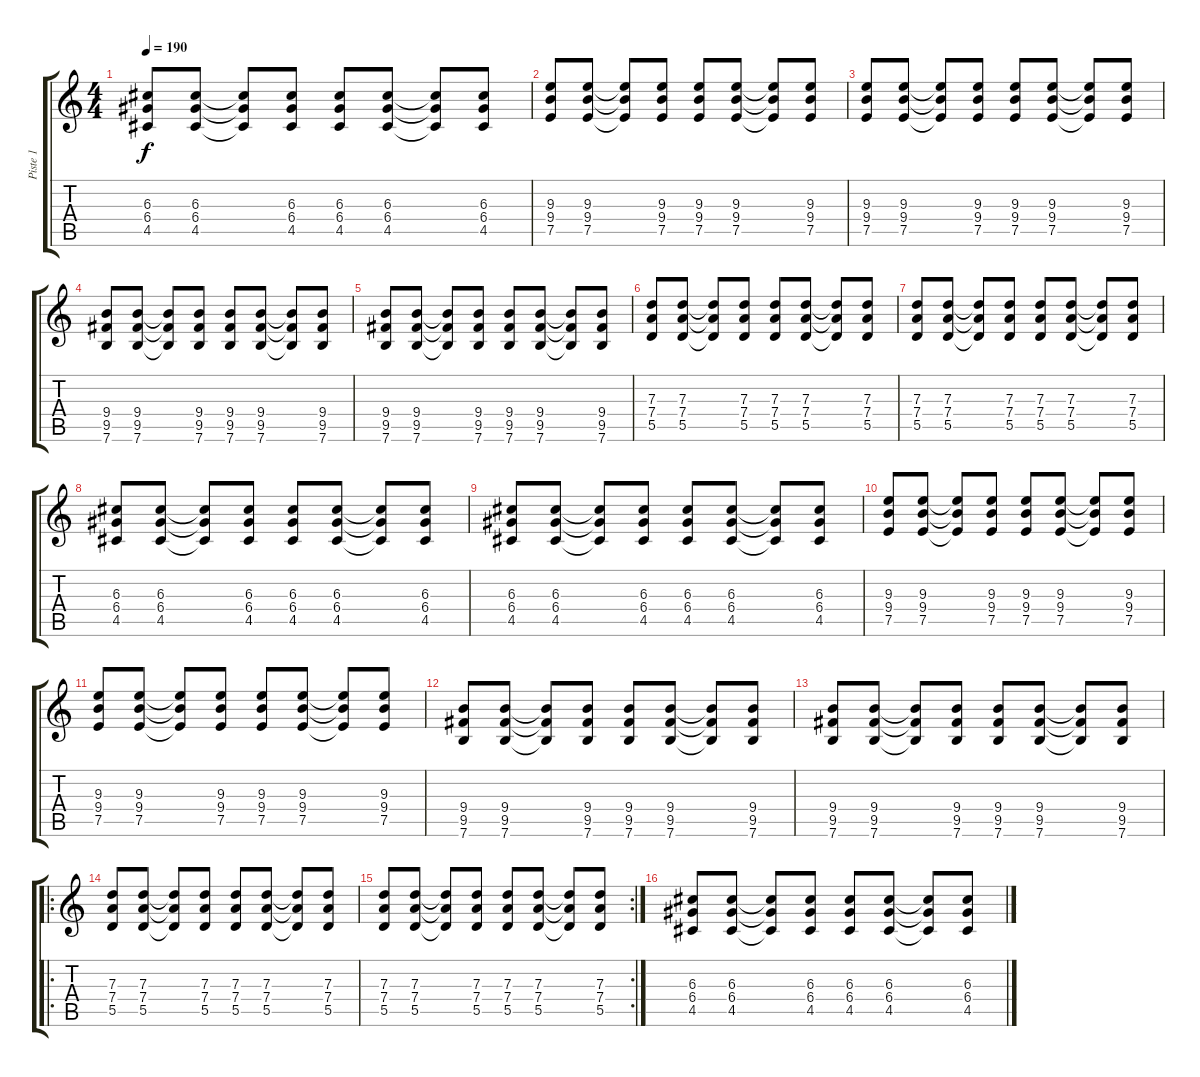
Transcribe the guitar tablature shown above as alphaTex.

\track ("Piste 1" "Piste 1") {instrument overdrivenguitar}
\staff {score tabs}
\tuning (E4 B3 G3 D3 A2 E2) {hide}
\ts (4 4)
\tempo 190
\clef g2
\ks c
(6.3 6.4 4.5).8{dy f} (6.3 6.4 4.5).8 (6.3{t} 6.4{t} 4.5{t}).8 (6.3 6.4 4.5).8 (6.3 6.4 4.5).8 (6.3 6.4 4.5).8 (6.3{t} 6.4{t} 4.5{t}).8 (6.3 6.4 4.5).8 |
(9.3 9.4 7.5).8 (9.3 9.4 7.5).8 (9.3{t} 9.4{t} 7.5{t}).8 (9.3 9.4 7.5).8 (9.3 9.4 7.5).8 (9.3 9.4 7.5).8 (9.3{t} 9.4{t} 7.5{t}).8 (9.3 9.4 7.5).8 |
(9.3 9.4 7.5).8 (9.3 9.4 7.5).8 (9.3{t} 9.4{t} 7.5{t}).8 (9.3 9.4 7.5).8 (9.3 9.4 7.5).8 (9.3 9.4 7.5).8 (9.3{t} 9.4{t} 7.5{t}).8 (9.3 9.4 7.5).8 |
(9.4 9.5 7.6).8 (9.4 9.5 7.6).8 (9.4{t} 9.5{t} 7.6{t}).8 (9.4 9.5 7.6).8 (9.4 9.5 7.6).8 (9.4 9.5 7.6).8 (9.4{t} 9.5{t} 7.6{t}).8 (9.4 9.5 7.6).8 |
(9.4 9.5 7.6).8 (9.4 9.5 7.6).8 (9.4{t} 9.5{t} 7.6{t}).8 (9.4 9.5 7.6).8 (9.4 9.5 7.6).8 (9.4 9.5 7.6).8 (9.4{t} 9.5{t} 7.6{t}).8 (9.4 9.5 7.6).8 |
(7.3 7.4 5.5).8 (7.3 7.4 5.5).8 (7.3{t} 7.4{t} 5.5{t}).8 (7.3 7.4 5.5).8 (7.3 7.4 5.5).8 (7.3 7.4 5.5).8 (7.3{t} 7.4{t} 5.5{t}).8 (7.3 7.4 5.5).8 |
(7.3 7.4 5.5).8 (7.3 7.4 5.5).8 (7.3{t} 7.4{t} 5.5{t}).8 (7.3 7.4 5.5).8 (7.3 7.4 5.5).8 (7.3 7.4 5.5).8 (7.3{t} 7.4{t} 5.5{t}).8 (7.3 7.4 5.5).8 |
(6.3 6.4 4.5).8 (6.3 6.4 4.5).8 (6.3{t} 6.4{t} 4.5{t}).8 (6.3 6.4 4.5).8 (6.3 6.4 4.5).8 (6.3 6.4 4.5).8 (6.3{t} 6.4{t} 4.5{t}).8 (6.3 6.4 4.5).8 |
(6.3 6.4 4.5).8 (6.3 6.4 4.5).8 (6.3{t} 6.4{t} 4.5{t}).8 (6.3 6.4 4.5).8 (6.3 6.4 4.5).8 (6.3 6.4 4.5).8 (6.3{t} 6.4{t} 4.5{t}).8 (6.3 6.4 4.5).8 |
(9.3 9.4 7.5).8 (9.3 9.4 7.5).8 (9.3{t} 9.4{t} 7.5{t}).8 (9.3 9.4 7.5).8 (9.3 9.4 7.5).8 (9.3 9.4 7.5).8 (9.3{t} 9.4{t} 7.5{t}).8 (9.3 9.4 7.5).8 |
(9.3 9.4 7.5).8 (9.3 9.4 7.5).8 (9.3{t} 9.4{t} 7.5{t}).8 (9.3 9.4 7.5).8 (9.3 9.4 7.5).8 (9.3 9.4 7.5).8 (9.3{t} 9.4{t} 7.5{t}).8 (9.3 9.4 7.5).8 |
(9.4 9.5 7.6).8 (9.4 9.5 7.6).8 (9.4{t} 9.5{t} 7.6{t}).8 (9.4 9.5 7.6).8 (9.4 9.5 7.6).8 (9.4 9.5 7.6).8 (9.4{t} 9.5{t} 7.6{t}).8 (9.4 9.5 7.6).8 |
(9.4 9.5 7.6).8 (9.4 9.5 7.6).8 (9.4{t} 9.5{t} 7.6{t}).8 (9.4 9.5 7.6).8 (9.4 9.5 7.6).8 (9.4 9.5 7.6).8 (9.4{t} 9.5{t} 7.6{t}).8 (9.4 9.5 7.6).8 |
\ro
(7.3 7.4 5.5).8 (7.3 7.4 5.5).8 (7.3{t} 7.4{t} 5.5{t}).8 (7.3 7.4 5.5).8 (7.3 7.4 5.5).8 (7.3 7.4 5.5).8 (7.3{t} 7.4{t} 5.5{t}).8 (7.3 7.4 5.5).8 |
\rc 2
(7.3 7.4 5.5).8 (7.3 7.4 5.5).8 (7.3{t} 7.4{t} 5.5{t}).8 (7.3 7.4 5.5).8 (7.3 7.4 5.5).8 (7.3 7.4 5.5).8 (7.3{t} 7.4{t} 5.5{t}).8 (7.3 7.4 5.5).8 |
(6.3 6.4 4.5).8 (6.3 6.4 4.5).8 (6.3{t} 6.4{t} 4.5{t}).8 (6.3 6.4 4.5).8 (6.3 6.4 4.5).8 (6.3 6.4 4.5).8 (6.3{t} 6.4{t} 4.5{t}).8 (6.3 6.4 4.5).8
